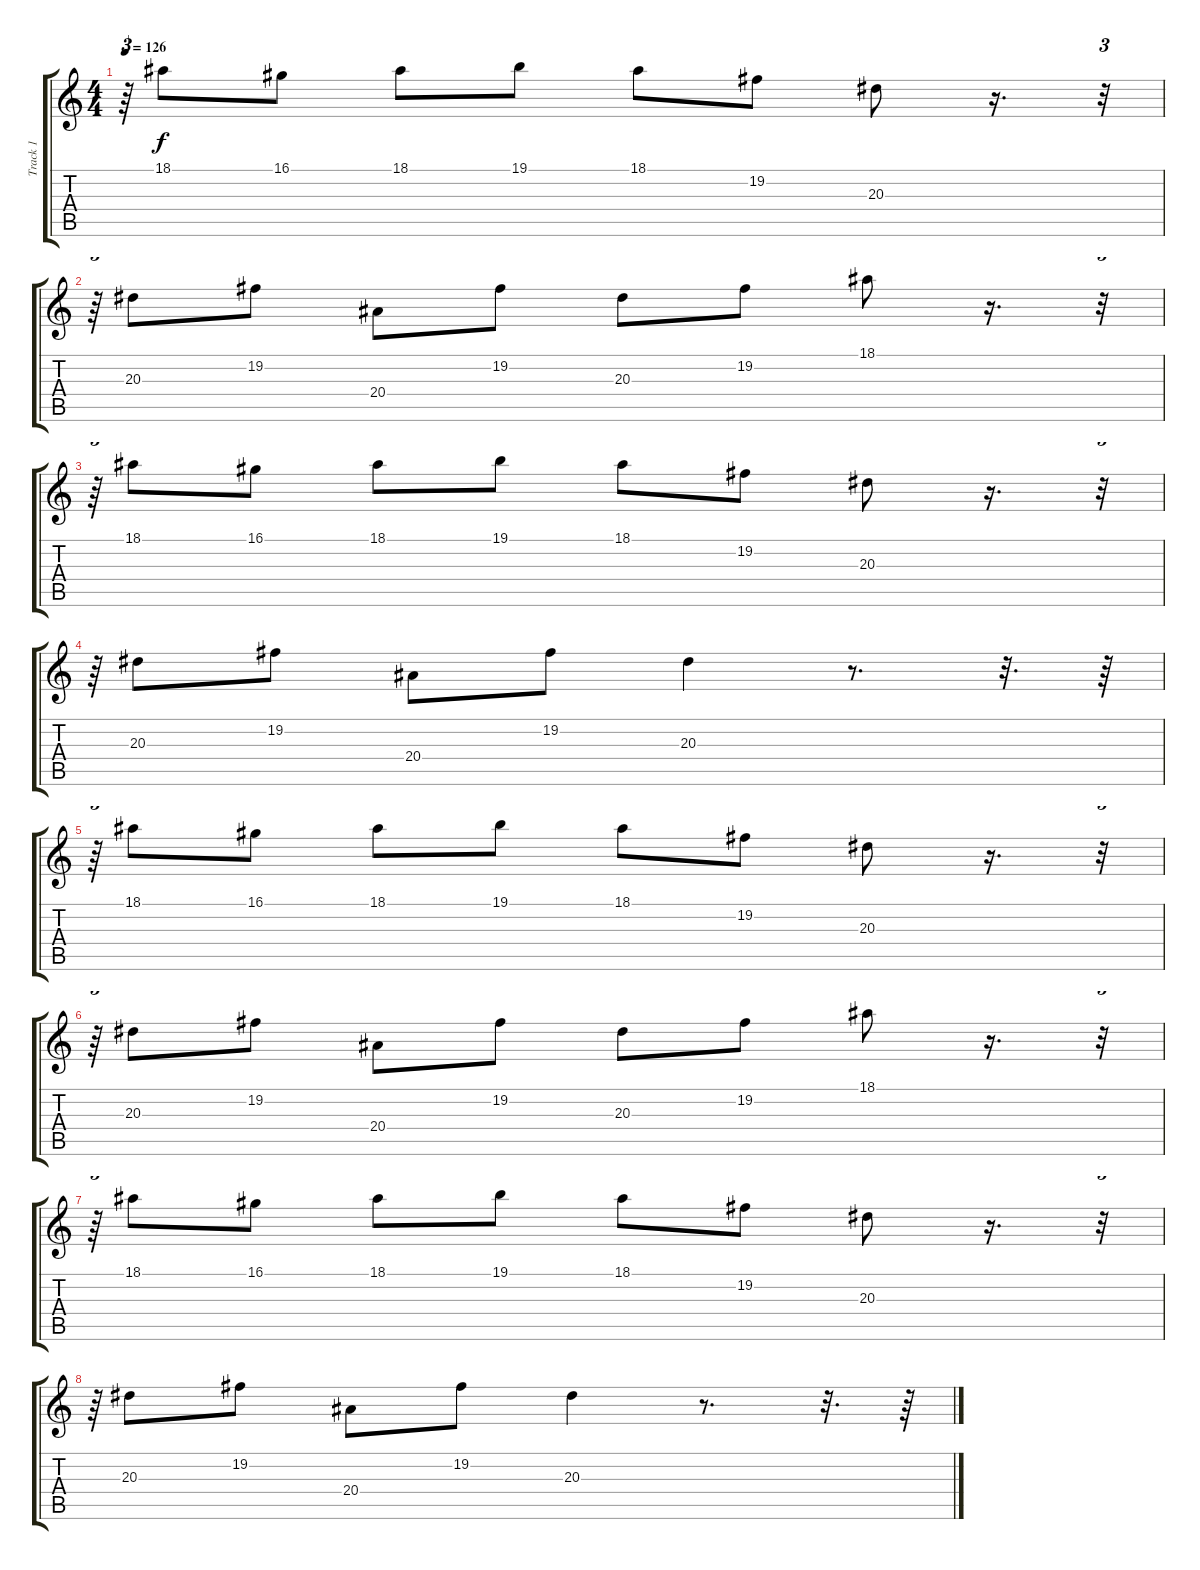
\track ("Track 1" "Track 1") {instrument fx7echoes}
\staff {score tabs}
\tuning (E4 B3 G3 D3 A2 E2) {hide}
\ts (4 4)
\tempo 126
\clef g2
\ks c
r.64{tu (3 2) dy f instrument fx7echoes} 18.1.8 16.1.8 18.1.8 19.1.8 18.1.8 19.2.8 20.3.8 r.16{d} r.32{tu (3 2)} |
r.64{tu (3 2)} 20.3.8 19.2.8 20.4.8 19.2.8 20.3.8 19.2.8 18.1.8 r.16{d} r.32{tu (3 2)} |
r.64{tu (3 2)} 18.1.8 16.1.8 18.1.8 19.1.8 18.1.8 19.2.8 20.3.8 r.16{d} r.32{tu (3 2)} |
r.64{tu (3 2)} 20.3.8 19.2.8 20.4.8 19.2.8 20.3.4 r.8{d} r.32{d} r.64 |
r.64{tu (3 2)} 18.1.8 16.1.8 18.1.8 19.1.8 18.1.8 19.2.8 20.3.8 r.16{d} r.32{tu (3 2)} |
r.64{tu (3 2)} 20.3.8 19.2.8 20.4.8 19.2.8 20.3.8 19.2.8 18.1.8 r.16{d} r.32{tu (3 2)} |
r.64{tu (3 2)} 18.1.8 16.1.8 18.1.8 19.1.8 18.1.8 19.2.8 20.3.8 r.16{d} r.32{tu (3 2)} |
r.64{tu (3 2)} 20.3.8 19.2.8 20.4.8 19.2.8 20.3.4 r.8{d} r.32{d} r.64
